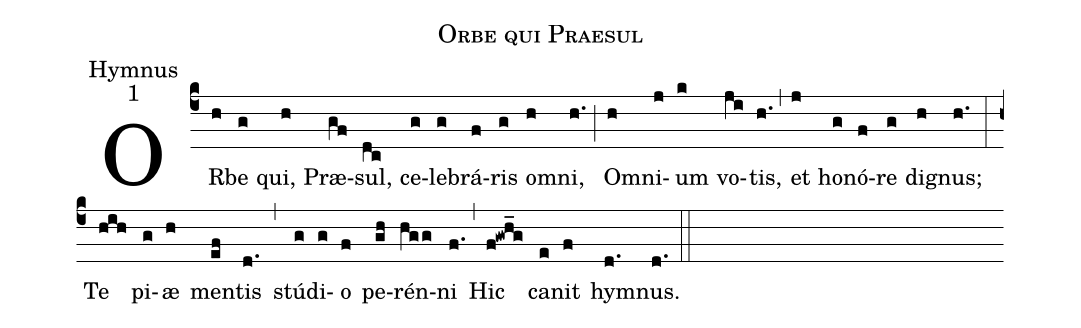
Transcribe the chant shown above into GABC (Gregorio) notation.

name:Orbe qui Praesul;
office-part:Hymnus;
mode:1;
%%
(c4) OR(h)be(g) qui,(h) Præ(gf)sul,(dc) ce(g)le(g)brá(f)ris(g) om(h)ni,(h.) (;)
Om(h)ni(j)um(k) vo(ji)tis,(h.) (,) et(j) ho(g)nó(f)re(g) di(h)gnus;(h.) (:) Te(hih) pi(g)æ(h) men(ef)tis(d.) (,) stú(g)di(g)o(f) pe(gh)rén(hgg)ni(f.) (,)
Hic(f!gw!h_!g) ca(e)nit(f) hym(d.)nus.(d.) (::)
